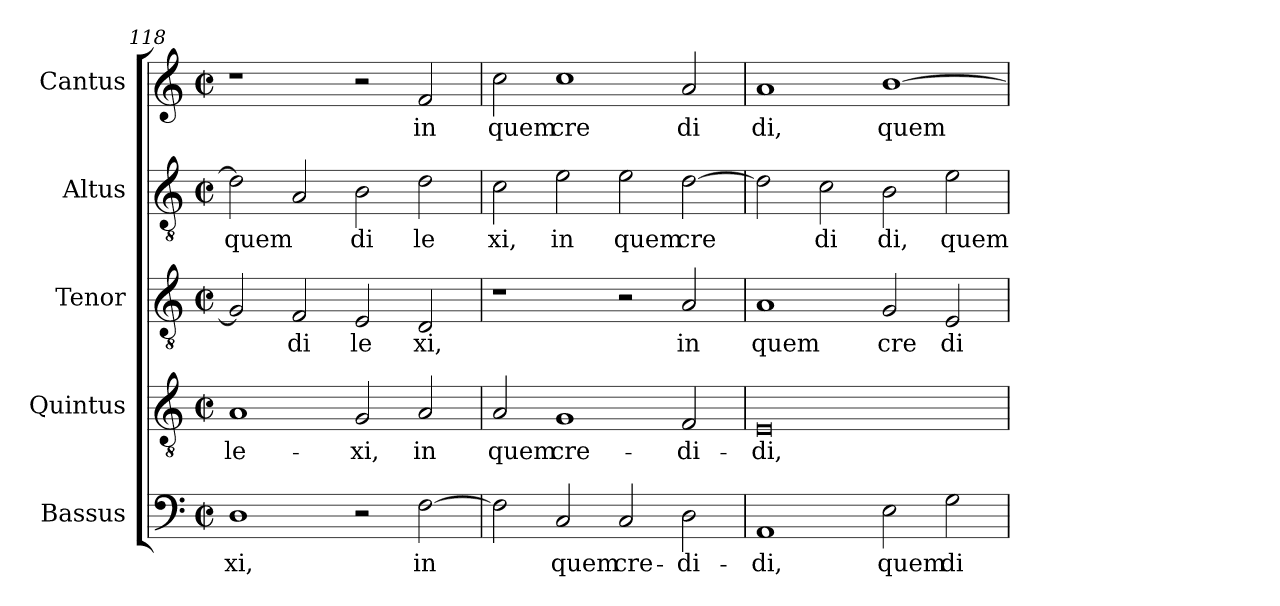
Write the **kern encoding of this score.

**kern	**text	**kern	**text	**kern	**text	**kern	**text	**kern	**text
*part5	*part5	*part4	*part4	*part3	*part3	*part2	*part2	*part1	*part1
*staff5	*staff5	*staff4	*staff4	*staff3	*staff3	*staff2	*staff2	*staff1	*staff1
*I"Bassus	*	*I"Quintus	*	*I"Tenor	*	*I"Altus	*	*I"Cantus	*
*clefF4	*	*clefGv2	*	*clefGv2	*	*clefGv2	*	*clefG2	*
*	*	*	*	*k[]	*	*	*	*k[]	*
*	*	*	*	*C:	*	*	*	*C:	*
*M2/2	*	*M2/2	*	*M2/2	*	*M2/2	*	*M2/2	*
*met(c|)	*	*met(c|)	*	*met(c|)	*	*met(c|)	*	*met(c|)	*
=118	=118	=118	=118	=118	=118	=118	=118	=118	=118
!	!LO:LY:b:cj	!	!LO:LY:b:cj	!	!	!	!LO:LY:b	!	!
1D	-xi,	1A	-le-	2G/]	.	2d\]	quem	1r	.
!	!	!	!	!	!LO:LY:b:cj	!	!	!	!
.	.	.	.	2F/	di	2A/	.	.	.
!	!	!	!LO:LY:b:cj	!	!LO:LY:b:cj	!	!LO:LY:b:cj	!	!
2r	.	2G/	-xi,	2E/	le	2B\	di	2r	.
!	!LO:LY:b:cj	!	!LO:LY:b:cj	!	!LO:LY:b:cj	!	!LO:LY:b:cj	!	!LO:LY:b:cj
[>2F\	in	2A/	in	2D/	xi,	2d\	le	2f/	in
=119	=119	=119	=119	=119	=119	=119	=119	=119	=119
!	!	!	!LO:LY:b:cj	!	!	!	!LO:LY:b:cj	!	!LO:LY:b:cj
2F\]	.	2A/	quem	1r	.	2c\	xi,	2cc\	quem
!	!LO:LY:b:cj	!	!LO:LY:b:cj	!	!	!	!LO:LY:b:cj	!	!LO:LY:b:cj
2C/	quem	1G	cre-	.	.	2e\	in	1cc	cre
!	!LO:LY:b:cj	!	!	!	!	!	!LO:LY:b:cj	!	!
2C/	cre-	.	.	2r	.	2e\	quem	.	.
!	!LO:LY:b:cj	!	!LO:LY:b:cj	!	!LO:LY:b:cj	!	!LO:LY:b	!	!LO:LY:b:cj
2D\	-di-	2F/	-di-	2A/	in	[>2d\	cre	2a/	di
=120	=120	=120	=120	=120	=120	=120	=120	=120	=120
!	!LO:LY:b:cj	!	!LO:LY:b:cj	!	!LO:LY:b:cj	!	!	!	!LO:LY:b:cj
1AA	-di,	0E	-di,	1A	quem	2d\]	.	1a	di,
!	!	!	!	!	!	!	!LO:LY:b:cj	!	!
.	.	.	.	.	.	2c\	di	.	.
!	!LO:LY:b:cj	!	!	!	!LO:LY:b:cj	!	!LO:LY:b:cj	!	!LO:LY:b
2E\	quem	.	.	2G/	cre	2B\	di,	[>1b	quem
!	!LO:LY:b:cj	!	!	!	!LO:LY:b:cj	!	!LO:LY:b:cj	!	!
2G\	di-	.	.	2E/	di	2e\	quem	.	.
=	=	=	=	=	=	=	=	=	=
*-	*-	*-	*-	*-	*-	*-	*-	*-	*-
